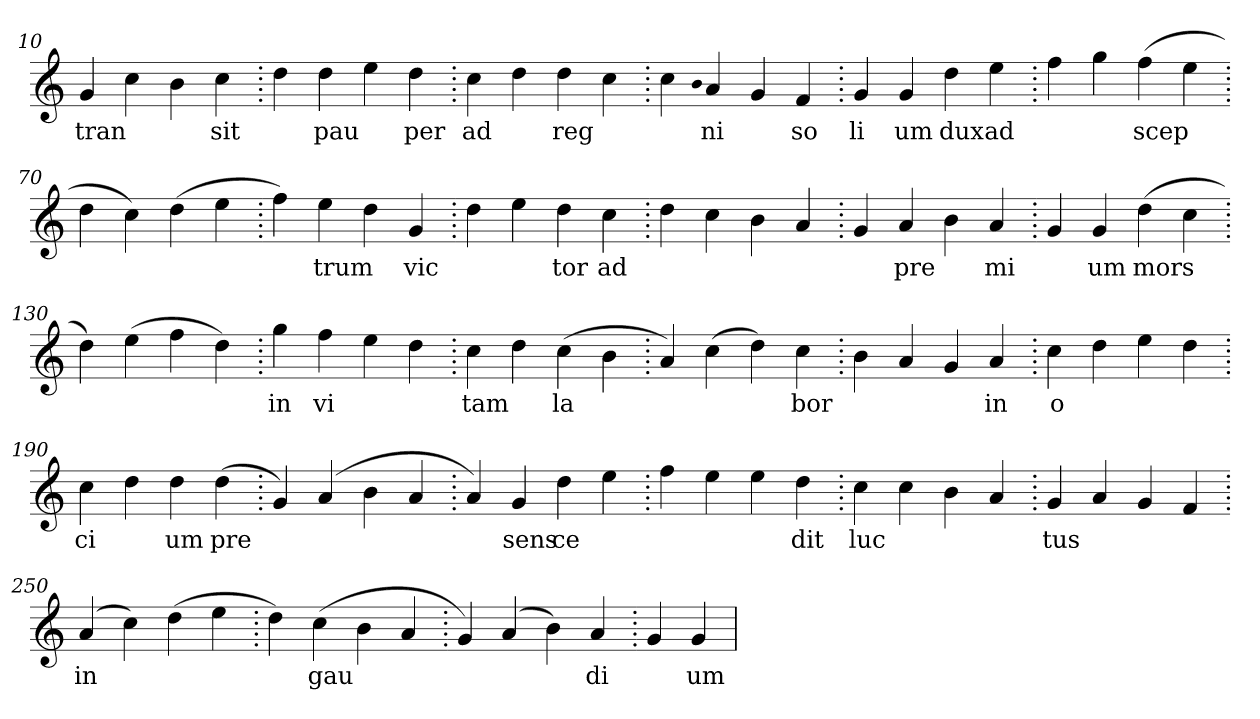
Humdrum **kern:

**kern	**text
*part1	*part1
*staff1	*staff1
*clefG2	*
=10.	=10.
4g	tran
4cc	.
4b	.
4cc	sit
=20.	=20.
4dd	.
4dd	pau
4ee	.
4dd	per
=30.	=30.
4cc	ad
4dd	.
4dd	reg
4cc	.
=40.	=40.
4cc	.
qqb	.
4a	ni
4g	.
4f	so
=50.	=50.
4g	li
4g	um
4dd	dux
4ee	ad
=60.	=60.
4ff	.
4gg	.
(>4ff	scep
4ee	.
=70.	=70.
4dd	.
4cc)	.
(>4dd	.
4ee	.
=80.	=80.
4ff)	.
4ee	trum
4dd	.
4g	vic
=90.	=90.
4dd	.
4ee	.
4dd	tor
4cc	ad
=100.	=100.
4dd	.
4cc	.
4b	.
4a	.
=110.	=110.
4g	.
4a	pre
4b	.
4a	mi
=120.	=120.
4g	.
4g	um
(>4dd	mors
4cc	.
=130.	=130.
4dd)	.
(>4ee	.
4ff	.
4dd)	.
=140.	=140.
4gg	in
4ff	vi
4ee	.
4dd	.
=150.	=150.
4cc	tam
4dd	.
(>4cc	la
4b	.
=160.	=160.
4a)	.
(>4cc	.
4dd)	.
4cc	bor
=170.	=170.
4b	.
4a	.
4g	.
4a	in
=180.	=180.
4cc	o
4dd	.
4ee	.
4dd	.
=190.	=190.
4cc	ci
4dd	.
4dd	um
(>4dd	pre
=200.	=200.
4g)	.
(>4a	.
4b	.
4a	.
=210.	=210.
4a)	.
4g	sens
4dd	ce
4ee	.
=220.	=220.
4ff	.
4ee	.
4ee	.
4dd	dit
=230.	=230.
4cc	luc
4cc	.
4b	.
4a	.
=240.	=240.
4g	tus
4a	.
4g	.
4f	.
=250.	=250.
(>4a	in
4cc)	.
(>4dd	.
4ee	.
=260.	=260.
4dd)	.
(>4cc	gau
4b	.
4a	.
=270.	=270.
4g)	.
(>4a	.
4b)	.
4a	di
=280.	=280.
4g	.
4g	um
=	=
*-	*-
